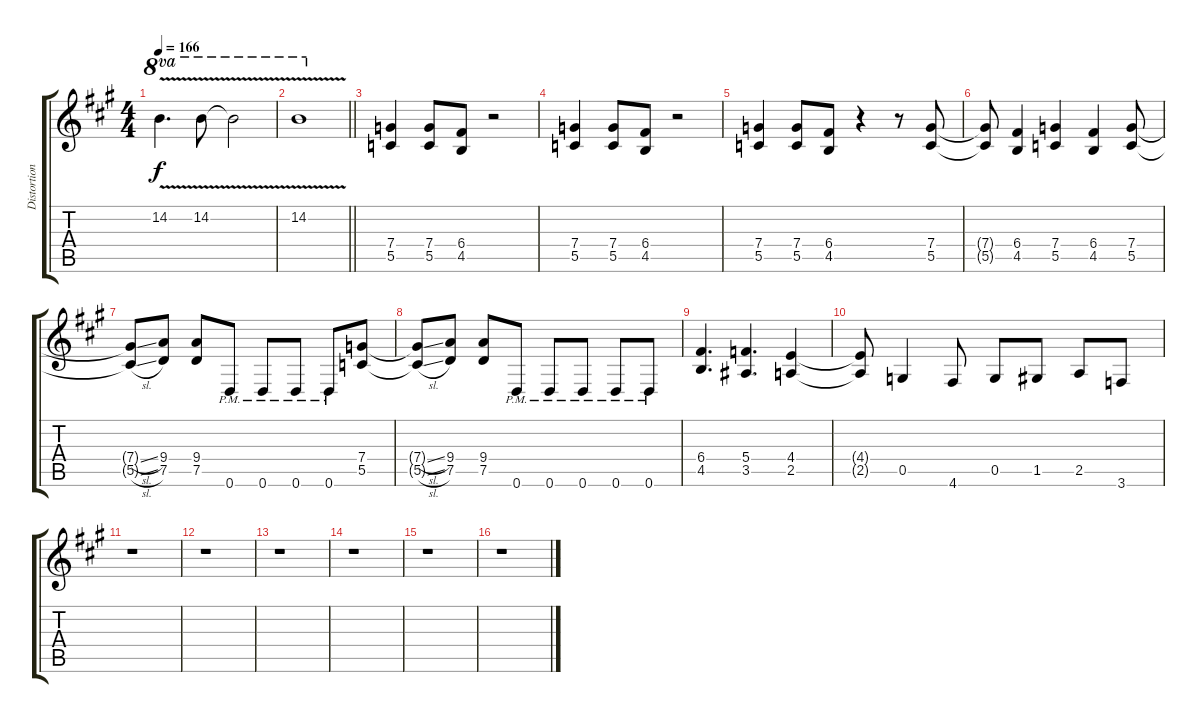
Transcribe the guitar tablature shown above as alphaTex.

\track ("Distortion" "Distortion") {instrument distortionguitar}
\staff {score tabs}
\tuning (D4 A3 F3 C3 G2 D2) {hide}
\ts (4 4)
\tempo 166
\clef g2
\ks a
14.2{v t}.4{d ot 8va dy f} 14.2{v}.8{ot 8va} 14.2{v t}.2{ot 8va} |
\barLineRight lightlight
14.2{v}.1{ot 8va} |
(7.4 5.5).4 (7.4 5.5).8 (6.4 4.5).8 r.2 |
(7.4 5.5).4 (7.4 5.5).8 (6.4 4.5).8 r.2 |
(7.4 5.5).4 (7.4 5.5).8 (6.4 4.5).8 r.4 r.8 (7.4 5.5).8 |
(7.4{t} 5.5{t}).8 (6.4 4.5).4 (7.4 5.5).4 (6.4 4.5).4 (7.4 5.5).8 |
(7.4{sl t} 5.5{sl t}).8 (9.4 7.5).8 (9.4 7.5).8 0.6{pm}.8 0.6{pm}.8 0.6{pm}.8 0.6{pm}.8 (7.4 5.5).8 |
(7.4{sl t} 5.5{sl t}).8 (9.4 7.5).8 (9.4 7.5).8 0.6{pm}.8 0.6{pm}.8 0.6{pm}.8 0.6{pm}.8 0.6{pm}.8 |
(6.4 4.5).4{d} (5.4 3.5).4{d} (4.4 2.5).4 |
(4.4{t} 2.5{t}).8 0.5.4 4.6.8 0.5.8 1.5.8 2.5.8 3.6.8 |
r.1 |
r.1 |
r.1 |
r.1 |
r.1 |
r.1
